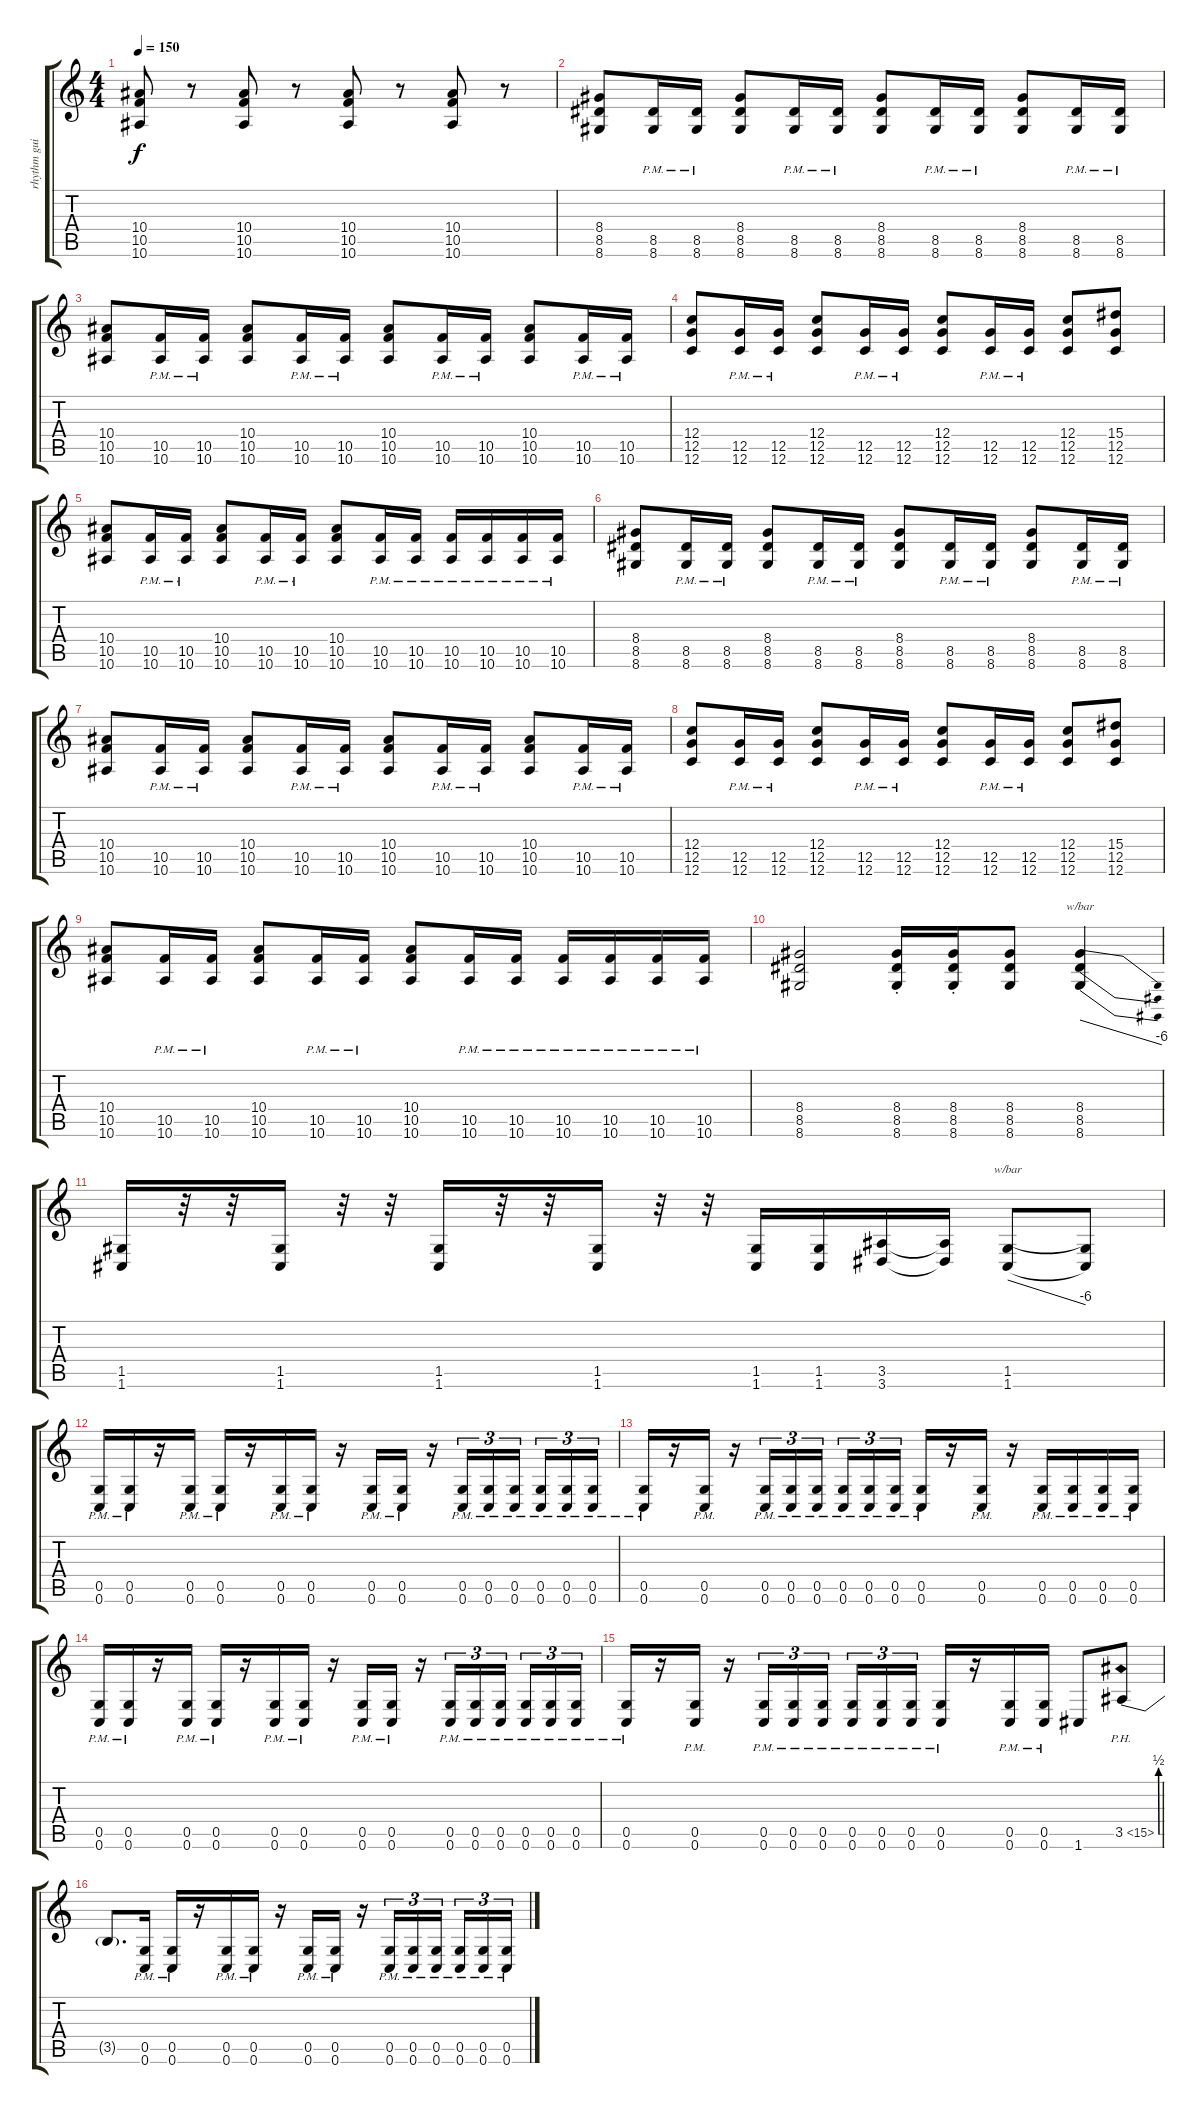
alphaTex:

\track ("rhythm guitar" "rhythm gui") {instrument distortionguitar}
\staff {score tabs}
\tuning (D4 A3 F3 C3 G2 C2) {hide}
\ts (4 4)
\tempo 150
\clef g2
\ks c
(10.4 10.5 10.6).8{dy f} r.8 (10.4 10.5 10.6).8 r.8 (10.4 10.5 10.6).8 r.8 (10.4 10.5 10.6).8 r.8 |
(8.4 8.5 8.6).8 (8.5{pm} 8.6{pm}).16 (8.5{pm} 8.6{pm}).16 (8.4 8.5 8.6).8 (8.5{pm} 8.6{pm}).16 (8.5{pm} 8.6{pm}).16 (8.4 8.5 8.6).8 (8.5{pm} 8.6{pm}).16 (8.5{pm} 8.6{pm}).16 (8.4 8.5 8.6).8 (8.5{pm} 8.6{pm}).16 (8.5{pm} 8.6{pm}).16 |
(10.4 10.5 10.6).8 (10.5{pm} 10.6{pm}).16 (10.5{pm} 10.6{pm}).16 (10.4 10.5 10.6).8 (10.5{pm} 10.6{pm}).16 (10.5{pm} 10.6{pm}).16 (10.4 10.5 10.6).8 (10.5{pm} 10.6{pm}).16 (10.5{pm} 10.6{pm}).16 (10.4 10.5 10.6).8 (10.5{pm} 10.6{pm}).16 (10.5{pm} 10.6{pm}).16 |
(12.4 12.5 12.6).8 (12.5{pm} 12.6{pm}).16 (12.5{pm} 12.6{pm}).16 (12.4 12.5 12.6).8 (12.5{pm} 12.6{pm}).16 (12.5{pm} 12.6{pm}).16 (12.4 12.5 12.6).8 (12.5{pm} 12.6{pm}).16 (12.5{pm} 12.6{pm}).16 (12.4 12.5 12.6).8 (15.4 12.5 12.6).8 |
(10.4 10.5 10.6).8 (10.5{pm} 10.6{pm}).16 (10.5{pm} 10.6{pm}).16 (10.4 10.5 10.6).8 (10.5{pm} 10.6{pm}).16 (10.5{pm} 10.6{pm}).16 (10.4 10.5 10.6).8 (10.5{pm} 10.6{pm}).16 (10.5{pm} 10.6{pm}).16 (10.5{pm} 10.6{pm}).16 (10.5{pm} 10.6{pm}).16 (10.5{pm} 10.6{pm}).16 (10.5{pm} 10.6{pm}).16 |
(8.4 8.5 8.6).8 (8.5{pm} 8.6{pm}).16 (8.5{pm} 8.6{pm}).16 (8.4 8.5 8.6).8 (8.5{pm} 8.6{pm}).16 (8.5{pm} 8.6{pm}).16 (8.4 8.5 8.6).8 (8.5{pm} 8.6{pm}).16 (8.5{pm} 8.6{pm}).16 (8.4 8.5 8.6).8 (8.5{pm} 8.6{pm}).16 (8.5{pm} 8.6{pm}).16 |
(10.4 10.5 10.6).8 (10.5{pm} 10.6{pm}).16 (10.5{pm} 10.6{pm}).16 (10.4 10.5 10.6).8 (10.5{pm} 10.6{pm}).16 (10.5{pm} 10.6{pm}).16 (10.4 10.5 10.6).8 (10.5{pm} 10.6{pm}).16 (10.5{pm} 10.6{pm}).16 (10.4 10.5 10.6).8 (10.5{pm} 10.6{pm}).16 (10.5{pm} 10.6{pm}).16 |
(12.4 12.5 12.6).8 (12.5{pm} 12.6{pm}).16 (12.5{pm} 12.6{pm}).16 (12.4 12.5 12.6).8 (12.5{pm} 12.6{pm}).16 (12.5{pm} 12.6{pm}).16 (12.4 12.5 12.6).8 (12.5{pm} 12.6{pm}).16 (12.5{pm} 12.6{pm}).16 (12.4 12.5 12.6).8 (15.4 12.5 12.6).8 |
(10.4 10.5 10.6).8 (10.5{pm} 10.6{pm}).16 (10.5{pm} 10.6{pm}).16 (10.4 10.5 10.6).8 (10.5{pm} 10.6{pm}).16 (10.5{pm} 10.6{pm}).16 (10.4 10.5 10.6).8 (10.5{pm} 10.6{pm}).16 (10.5{pm} 10.6{pm}).16 (10.5{pm} 10.6{pm}).16 (10.5{pm} 10.6{pm}).16 (10.5{pm} 10.6{pm}).16 (10.5{pm} 10.6{pm}).16 |
(8.4 8.5 8.6).2 (8.4{st} 8.5{st} 8.6{st}).16 (8.4{st} 8.5{st} 8.6{st}).16 (8.4 8.5 8.6).8 (8.4 8.5 8.6).4{tbe (dive default 0 0 60 -24)} |
(1.5 1.6).16 r.32 r.32 (1.5 1.6).16 r.32 r.32 (1.5 1.6).16 r.32 r.32 (1.5 1.6).16 r.32 r.32 (1.5 1.6).16 (1.5 1.6).16 (3.5 3.6).16 (3.5{t} 3.6{t}).16 (1.5 1.6).8{tbe (dive default 0 0 60 -24)} (1.5{t} 1.6{t}).8 |
(0.5{pm} 0.6{pm}).16 (0.5{pm} 0.6{pm}).16 r.16 (0.5{pm} 0.6{pm}).16 (0.5{pm} 0.6{pm}).16 r.16 (0.5{pm} 0.6{pm}).16 (0.5{pm} 0.6{pm}).16 r.16 (0.5{pm} 0.6{pm}).16 (0.5{pm} 0.6{pm}).16 r.16 (0.5{pm} 0.6{pm}).16{tu (3 2)} (0.5{pm} 0.6{pm}).16{tu (3 2)} (0.5{pm} 0.6{pm}).16{tu (3 2) beam splitsecondary} (0.5{pm} 0.6{pm}).16{tu (3 2)} (0.5{pm} 0.6{pm}).16{tu (3 2)} (0.5{pm} 0.6{pm}).16{tu (3 2)} |
(0.5{pm} 0.6{pm}).16 r.16 (0.5{pm} 0.6{pm}).16 r.16 (0.5{pm} 0.6{pm}).16{tu (3 2)} (0.5{pm} 0.6{pm}).16{tu (3 2)} (0.5{pm} 0.6{pm}).16{tu (3 2) beam splitsecondary} (0.5{pm} 0.6{pm}).16{tu (3 2)} (0.5{pm} 0.6{pm}).16{tu (3 2)} (0.5{pm} 0.6{pm}).16{tu (3 2)} (0.5{pm} 0.6{pm}).16 r.16 (0.5{pm} 0.6{pm}).16 r.16 (0.5{pm} 0.6{pm}).16 (0.5{pm} 0.6{pm}).16 (0.5{pm} 0.6{pm}).16 (0.5{pm} 0.6{pm}).16 |
(0.5{pm} 0.6{pm}).16 (0.5{pm} 0.6{pm}).16 r.16 (0.5{pm} 0.6{pm}).16 (0.5{pm} 0.6{pm}).16 r.16 (0.5{pm} 0.6{pm}).16 (0.5{pm} 0.6{pm}).16 r.16 (0.5{pm} 0.6{pm}).16 (0.5{pm} 0.6{pm}).16 r.16 (0.5{pm} 0.6{pm}).16{tu (3 2)} (0.5{pm} 0.6{pm}).16{tu (3 2)} (0.5{pm} 0.6{pm}).16{tu (3 2) beam splitsecondary} (0.5{pm} 0.6{pm}).16{tu (3 2)} (0.5{pm} 0.6{pm}).16{tu (3 2)} (0.5{pm} 0.6{pm}).16{tu (3 2)} |
(0.5{pm} 0.6{pm}).16 r.16 (0.5{pm} 0.6{pm}).16 r.16 (0.5{pm} 0.6{pm}).16{tu (3 2)} (0.5{pm} 0.6{pm}).16{tu (3 2)} (0.5{pm} 0.6{pm}).16{tu (3 2) beam splitsecondary} (0.5{pm} 0.6{pm}).16{tu (3 2)} (0.5{pm} 0.6{pm}).16{tu (3 2)} (0.5{pm} 0.6{pm}).16{tu (3 2)} (0.5{pm} 0.6{pm}).16 r.16 (0.5{pm} 0.6{pm}).16 (0.5{pm} 0.6{pm}).16 1.6.8 3.5{be (bend 0 0 60 2) ph 12}.8{instrument guitarharmonics} |
3.5{t}.8{d} (0.5{pm} 0.6{pm}).16{instrument distortionguitar} (0.5{pm} 0.6{pm}).16 r.16 (0.5{pm} 0.6{pm}).16 (0.5{pm} 0.6{pm}).16 r.16 (0.5{pm} 0.6{pm}).16 (0.5{pm} 0.6{pm}).16 r.16 (0.5{pm} 0.6{pm}).16{tu (3 2)} (0.5{pm} 0.6{pm}).16{tu (3 2)} (0.5{pm} 0.6{pm}).16{tu (3 2) beam splitsecondary} (0.5{pm} 0.6{pm}).16{tu (3 2)} (0.5{pm} 0.6{pm}).16{tu (3 2)} (0.5{pm} 0.6{pm}).16{tu (3 2)}
